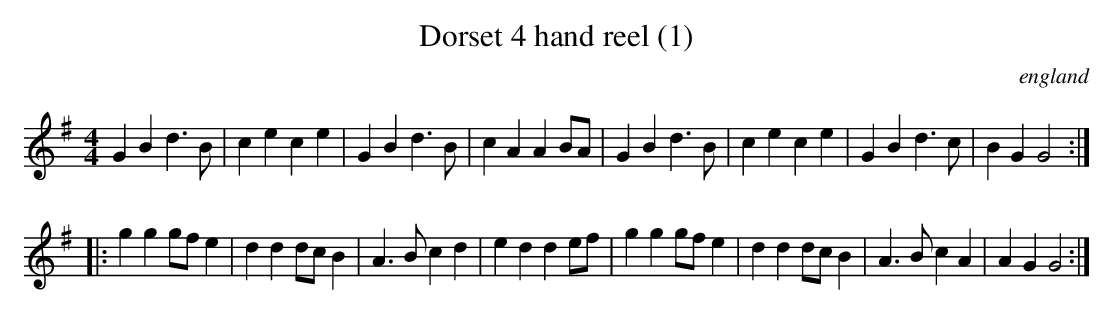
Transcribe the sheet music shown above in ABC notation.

X:1
T:Dorset 4 hand reel (1)
O:england
M:4/4
K:G
G2B2 d3B|c2e2 c2e2|G2B2 d3B|c2A2 A2BA|\
G2B2 d3B|c2e2 c2e2|G2B2 d3c|B2G2 G4::
g2g2 gfe2|d2d2 dcB2|A3B c2d2|e2d2 d2ef|\
g2g2 gfe2|d2d2 dcB2|A3B c2A2|A2G2 G4:|
